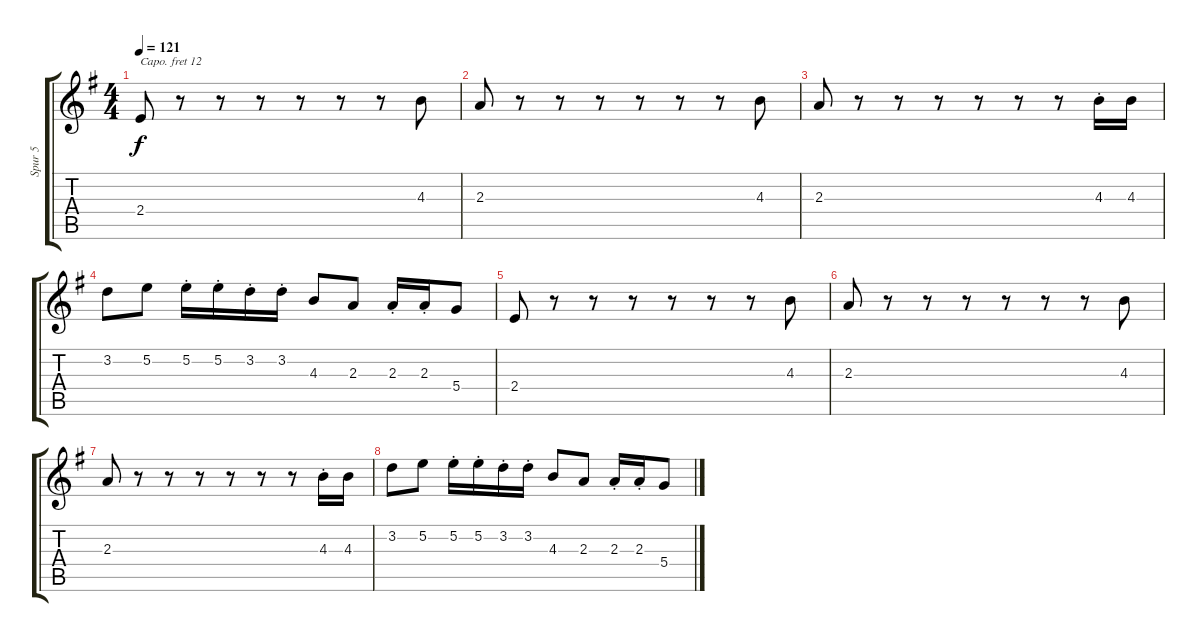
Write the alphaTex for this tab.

\track ("Spur 5" "Spur 5") {instrument lead2sawtooth}
\staff {score tabs}
\capo 12
\tuning (E4 B3 G3 D3 A2 E2) {hide}
\ts (4 4)
\tempo 121
\clef g2
\ks g
2.4.8{dy f} r.8 r.8 r.8 r.8 r.8 r.8 4.3.8 |
2.3.8 r.8 r.8 r.8 r.8 r.8 r.8 4.3.8 |
2.3.8 r.8 r.8 r.8 r.8 r.8 r.8 4.3{st}.16 4.3.16 |
3.2.8 5.2.8 5.2{st}.16 5.2{st}.16 3.2{st}.16 3.2{st}.16 4.3.8 2.3.8 2.3{st}.16 2.3{st}.16 5.4.8 |
2.4.8 r.8 r.8 r.8 r.8 r.8 r.8 4.3.8 |
2.3.8 r.8 r.8 r.8 r.8 r.8 r.8 4.3.8 |
2.3.8 r.8 r.8 r.8 r.8 r.8 r.8 4.3{st}.16 4.3.16 |
3.2.8 5.2.8 5.2{st}.16 5.2{st}.16 3.2{st}.16 3.2{st}.16 4.3.8 2.3.8 2.3{st}.16 2.3{st}.16 5.4.8
